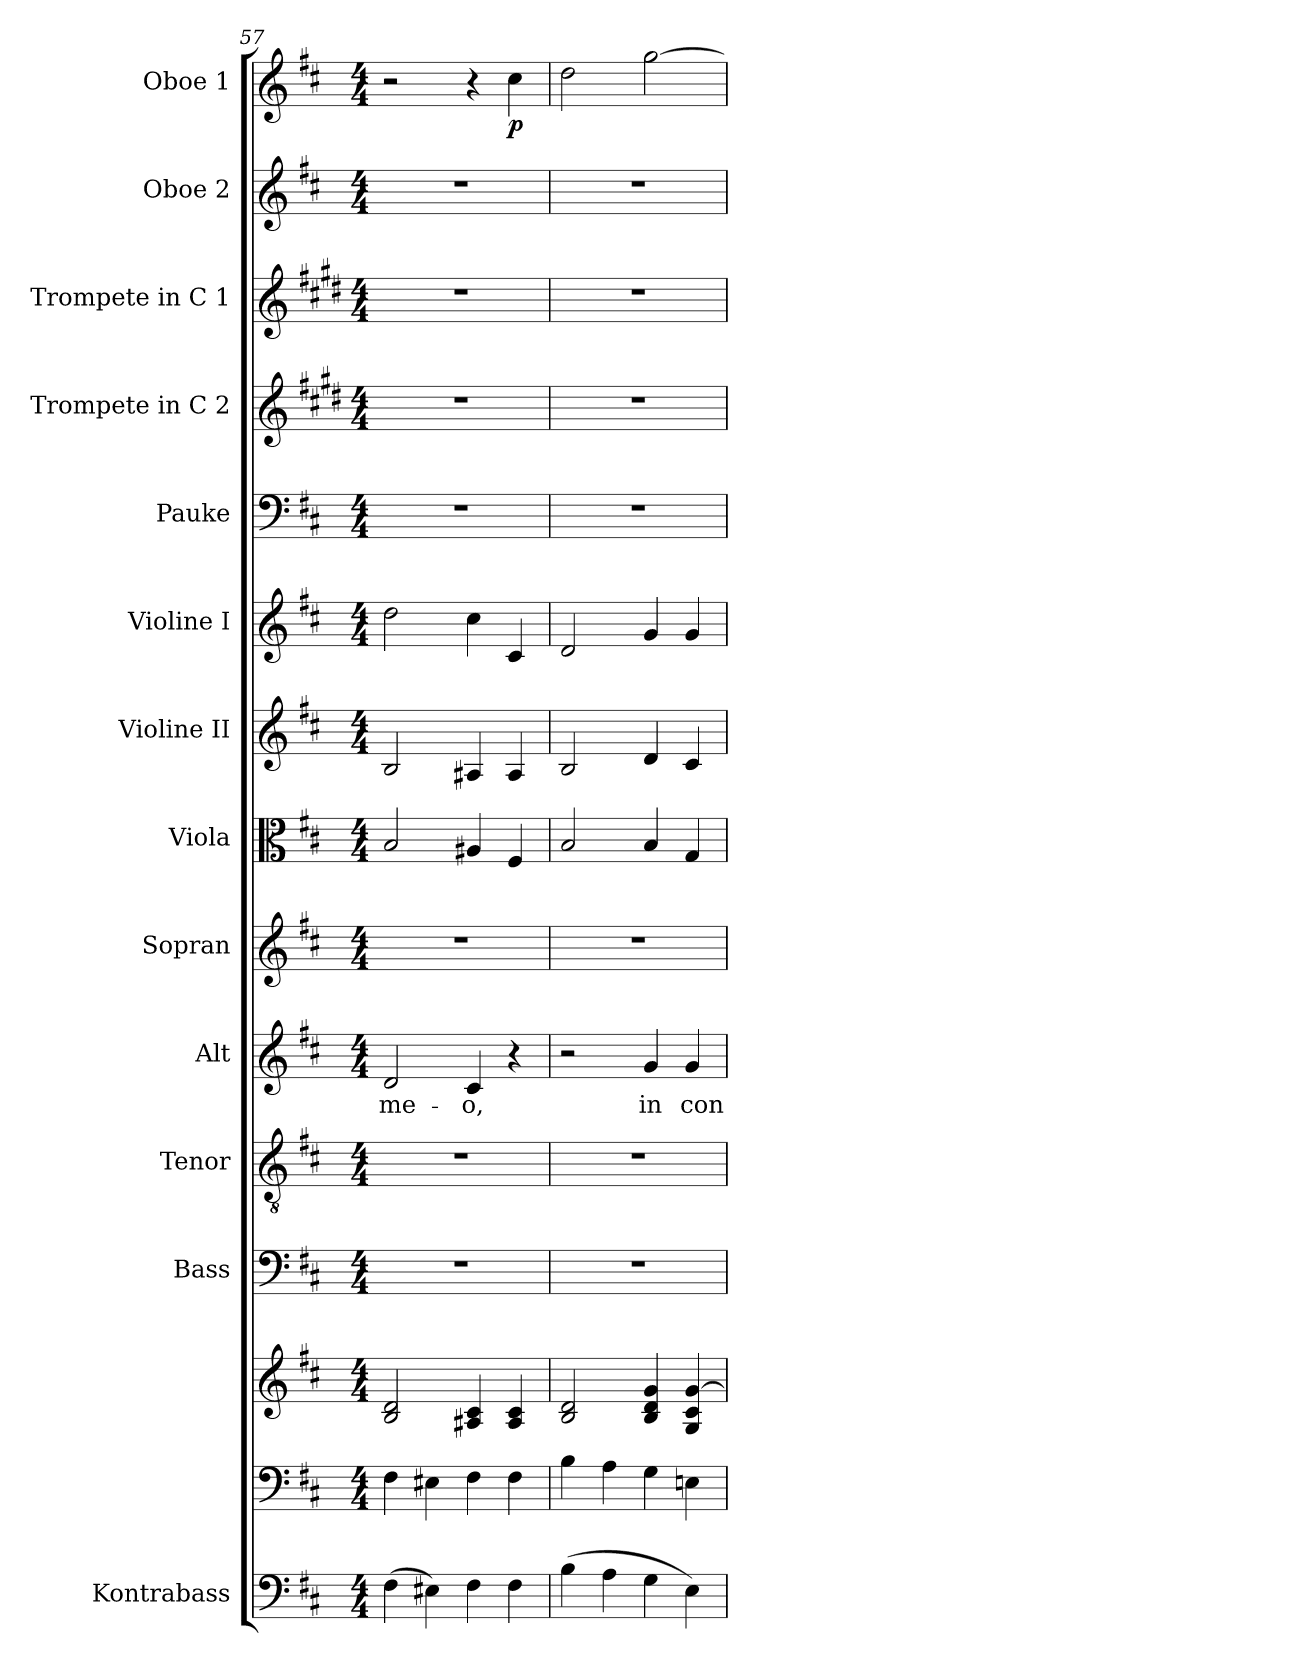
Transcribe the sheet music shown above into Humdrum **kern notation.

**kern	**kern	**kern	**kern	**kern	**kern	**text	**kern	**kern	**kern	**kern	**kern	**kern	**kern	**kern	**kern	**dynam
*part14	*part13	*part13	*part12	*part11	*part10	*part10	*part9	*part8	*part7	*part6	*part5	*part4	*part3	*part2	*part1	*part1
*staff15	*staff14	*staff13	*staff12	*staff11	*staff10	*staff10	*staff9	*staff8	*staff7	*staff6	*staff5	*staff4	*staff3	*staff2	*staff1	*staff1
*I"Kontrabass	*	*	*I"Bass	*I"Tenor	*I"Alt	*	*I"Sopran	*I"Viola	*I"Violine II	*I"Violine I	*I"Pauke	*I"Trompete in C 2	*I"Trompete in C 1	*I"Oboe 2	*I"Oboe 1	*
*I'Kb.	*	*	*I'B	*I'T	*I'A	*	*I'S	*I'Vla.	*I'Vl. II	*I'Vl. I	*I'Pk.	*	*	*I'Ob. 2	*I'Ob. 1	*
!!LO:PB:g=z
*clefF4	*clefF4	*clefG2	*clefF4	*clefGv2	*clefG2	*	*clefG2	*clefC3	*clefG2	*clefG2	*clefF4	*clefG2	*clefG2	*clefG2	*clefG2	*
*ITrd7c12	*	*	*	*	*	*	*	*	*	*	*	*ITrd1c2	*ITrd1c2	*	*	*
*k[f#c#]	*k[f#c#]	*k[f#c#]	*k[f#c#]	*k[f#c#]	*k[f#c#]	*	*k[f#c#]	*k[f#c#]	*k[f#c#]	*k[f#c#]	*k[f#c#]	*k[f#c#]	*k[f#c#]	*k[f#c#]	*k[f#c#]	*
*D:	*D:	*D:	*D:	*D:	*D:	*	*D:	*D:	*D:	*D:	*D:	*D:	*D:	*D:	*D:	*
*M4/4	*M4/4	*M4/4	*M4/4	*M4/4	*M4/4	*	*M4/4	*M4/4	*M4/4	*M4/4	*M4/4	*M4/4	*M4/4	*M4/4	*M4/4	*
=57	=57	=57	=57	=57	=57	=57	=57	=57	=57	=57	=57	=57	=57	=57	=57	=57
!	!	!	!	!	!	!LO:LY:b	!	!	!	!	!	!	!	!	!	!
(>4FF#\	4F#\	2B/ 2d/	1r	1r	2d/	me-	1r	2B/	2B/	2dd\	1r	1r	1r	1r	2r	.
4EE#X\)	4E#X\	.	.	.	.	.	.	.	.	.	.	.	.	.	.	.
!	!	!	!	!	!	!LO:LY:b	!	!	!	!	!	!	!	!	!	!
4FF#\	4F#\	4A#X/ 4c#/	.	.	4c#/	-o,	.	4A#X/	4A#X/	4cc#\	.	.	.	.	4r	.
!	!	!	!	!	!	!	!	!	!	!	!	!	!	!	!	!LO:DY:b
4FF#\	4F#\	4A#/ 4c#/	.	.	4r	.	.	4F#/	4A#/	4c#/	.	.	.	.	4cc#\	p
=58	=58	=58	=58	=58	=58	=58	=58	=58	=58	=58	=58	=58	=58	=58	=58	=58
(>4BB\	4B\	2B/ 2d/	1r	1r	2r	.	1r	2B/	2B/	2d/	1r	1r	1r	1r	2dd\	.
4AA\	4A\	.	.	.	.	.	.	.	.	.	.	.	.	.	.	.
!	!	!	!	!	!	!LO:LY:b	!	!	!	!	!	!	!	!	!	!
4GG\	4G\	4B/ 4d/ 4g/	.	.	4g/	in	.	4B/	4d/	4g/	.	.	.	.	[2gg\	.
!	!	!	!	!	!	!LO:LY:b	!	!	!	!	!	!	!	!	!	!
4EE\)	4En\	4G/ 4c#/ [4g/	.	.	4g/	con-	.	4G/	4c#/	4g/	.	.	.	.	.	.
=	=	=	=	=	=	=	=	=	=	=	=	=	=	=	=	=
*-	*-	*-	*-	*-	*-	*-	*-	*-	*-	*-	*-	*-	*-	*-	*-	*-
